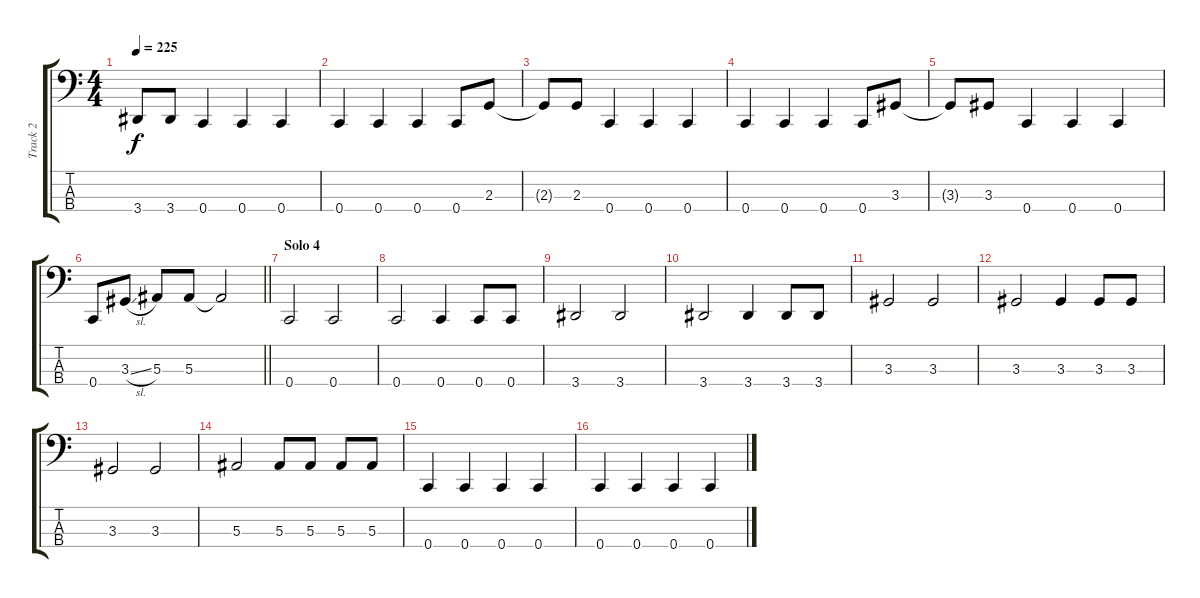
\track ("Track 2" "Track 2") {instrument electricbassfinger}
\staff {score tabs}
\tuning (Eb2 Bb1 F1 C1) {hide}
\ts (4 4)
\tempo 225
\clef f4
\ks c
3.4{t}.8{dy f} 3.4.8 0.4.4 0.4.4 0.4.4 |
0.4.4 0.4.4 0.4.4 0.4.8 2.3.8 |
2.3{t}.8 2.3.8 0.4.4 0.4.4 0.4.4 |
0.4.4 0.4.4 0.4.4 0.4.8 3.3.8 |
3.3{t}.8 3.3.8 0.4.4 0.4.4 0.4.4 |
\barLineRight lightlight
0.4.8 3.3{sl}.8 5.3.8 5.3.8 5.3{t}.2 |
\section ("" "Solo 4")
0.4.2 0.4.2 |
0.4.2 0.4.4 0.4.8 0.4.8 |
3.4.2 3.4.2 |
3.4.2 3.4.4 3.4.8 3.4.8 |
3.3.2 3.3.2 |
3.3.2 3.3.4 3.3.8 3.3.8 |
3.3.2 3.3.2 |
5.3.2 5.3.8 5.3.8 5.3.8 5.3.8 |
0.4.4 0.4.4 0.4.4 0.4.4 |
0.4.4 0.4.4 0.4.4 0.4.4
